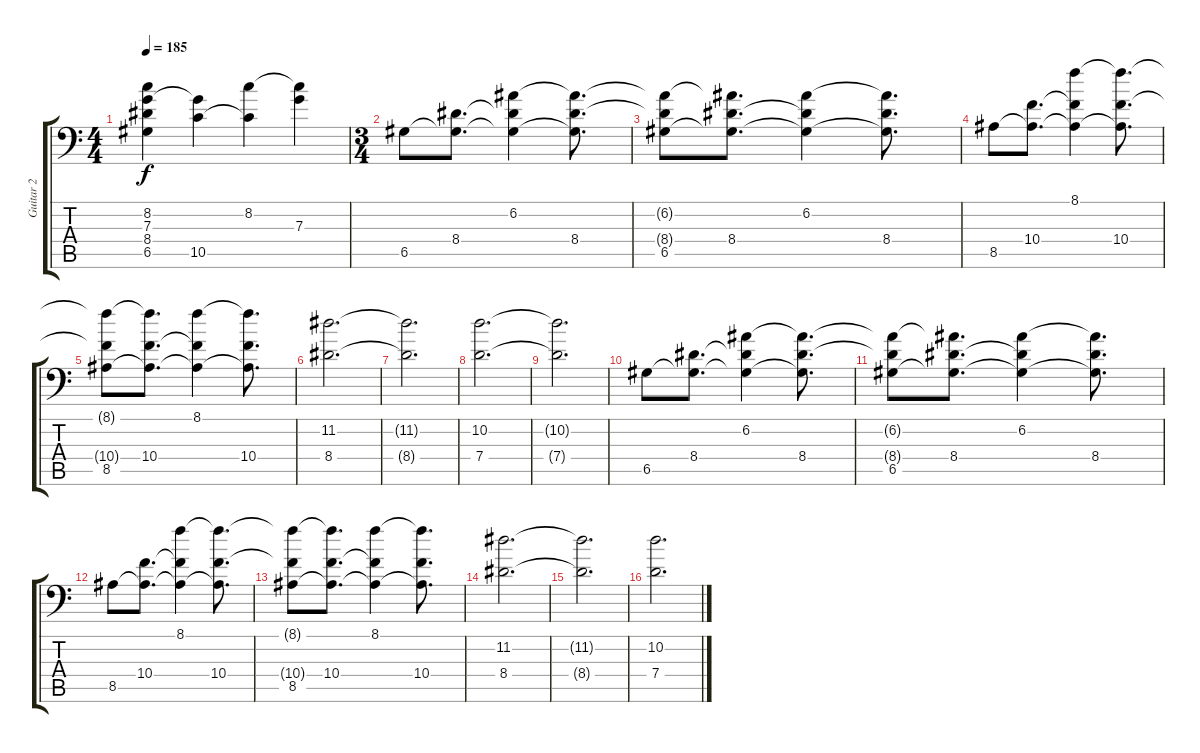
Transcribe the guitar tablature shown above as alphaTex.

\track ("Guitar 2" "Guitar 2") {instrument distortionguitar}
\staff {score tabs}
\tuning (A3 E3 C3 G2 D2 G1) {hide}
\ts (4 4)
\tempo 185
\clef f4
\ks c
(8.2{t} 7.3 8.4{t} 6.5{t}).4{dy f} (7.3{t} 10.5).4 (8.2 10.5{t}).4 (8.2{t} 7.3).4 |
\ts (3 4)
6.5.8 (8.4 6.5{t}).8{d} (6.2 8.4{t} 6.5{t}).4 (6.2{t} 8.4 6.5{t}).8{d} |
(6.2{t} 8.4{t} 6.5).8 (6.2{t} 8.4 6.5{t}).8{d} (6.2 8.4{t} 6.5{t}).4 (6.2{t} 8.4 6.5{t}).8{d} |
8.5.8 (10.4 8.5{t}).8{d} (8.1 10.4{t} 8.5{t}).4 (8.1{t} 10.4 8.5{t}).8{d} |
(8.1{t} 10.4{t} 8.5).8 (8.1{t} 10.4 8.5{t}).8{d} (8.1 10.4{t} 8.5{t}).4 (8.1{t} 10.4 8.5{t}).8{d} |
(11.2 8.4).2{d} |
(11.2{t} 8.4{t}).2{d} |
(10.2 7.4).2{d} |
(10.2{t} 7.4{t}).2{d} |
6.5.8 (8.4 6.5{t}).8{d} (6.2 8.4{t} 6.5{t}).4 (6.2{t} 8.4 6.5{t}).8{d} |
(6.2{t} 8.4{t} 6.5).8 (6.2{t} 8.4 6.5{t}).8{d} (6.2 8.4{t} 6.5{t}).4 (6.2{t} 8.4 6.5{t}).8{d} |
8.5.8 (10.4 8.5{t}).8{d} (8.1 10.4{t} 8.5{t}).4 (8.1{t} 10.4 8.5{t}).8{d} |
(8.1{t} 10.4{t} 8.5).8 (8.1{t} 10.4 8.5{t}).8{d} (8.1 10.4{t} 8.5{t}).4 (8.1{t} 10.4 8.5{t}).8{d} |
(11.2 8.4).2{d} |
(11.2{t} 8.4{t}).2{d} |
(10.2 7.4).2{d}
